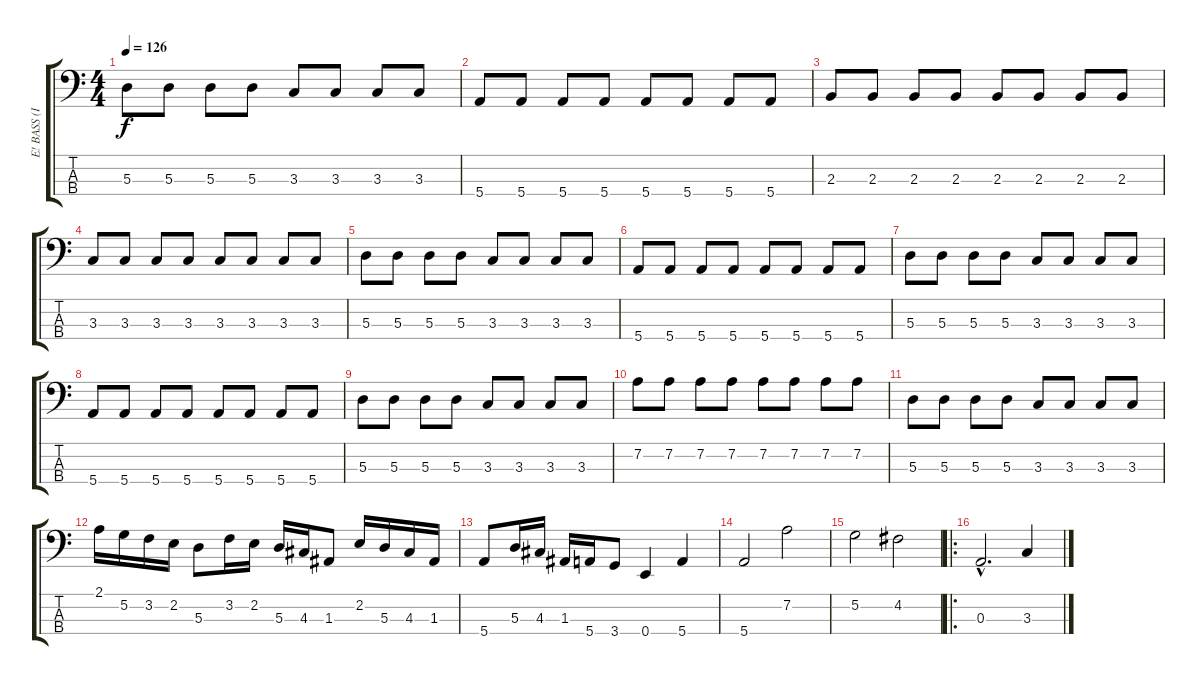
\track ("E! BASS (In the name of David E)" "E! BASS (I") {instrument electricbassfinger}
\staff {score tabs}
\tuning (G2 D2 A1 E1) {hide}
\ts (4 4)
\tempo 126
\clef f4
\ks c
5.3.8{dy f} 5.3.8 5.3.8 5.3.8 3.3.8 3.3.8 3.3.8 3.3.8 |
5.4.8 5.4.8 5.4.8 5.4.8 5.4.8 5.4.8 5.4.8 5.4.8 |
2.3.8 2.3.8 2.3.8 2.3.8 2.3.8 2.3.8 2.3.8 2.3.8 |
3.3.8 3.3.8 3.3.8 3.3.8 3.3.8 3.3.8 3.3.8 3.3.8 |
5.3.8 5.3.8 5.3.8 5.3.8 3.3.8 3.3.8 3.3.8 3.3.8 |
5.4.8 5.4.8 5.4.8 5.4.8 5.4.8 5.4.8 5.4.8 5.4.8 |
5.3.8 5.3.8 5.3.8 5.3.8 3.3.8 3.3.8 3.3.8 3.3.8 |
5.4.8 5.4.8 5.4.8 5.4.8 5.4.8 5.4.8 5.4.8 5.4.8 |
5.3.8 5.3.8 5.3.8 5.3.8 3.3.8 3.3.8 3.3.8 3.3.8 |
7.2.8 7.2.8 7.2.8 7.2.8 7.2.8 7.2.8 7.2.8 7.2.8 |
5.3.8 5.3.8 5.3.8 5.3.8 3.3.8 3.3.8 3.3.8 3.3.8 |
2.1.16 5.2.16 3.2.16 2.2.16 5.3.8 3.2.16 2.2.16 5.3.16 4.3.16 1.3.8 2.2.16 5.3.16 4.3.16 1.3.16 |
5.4.8 5.3.16 4.3.16 1.3.16 5.4.16 3.4.8 0.4.4 5.4.4 |
5.4.2 7.2.2 |
5.2.2 4.2.2 |
\ro
0.3{hac}.2{d} 3.3.4
